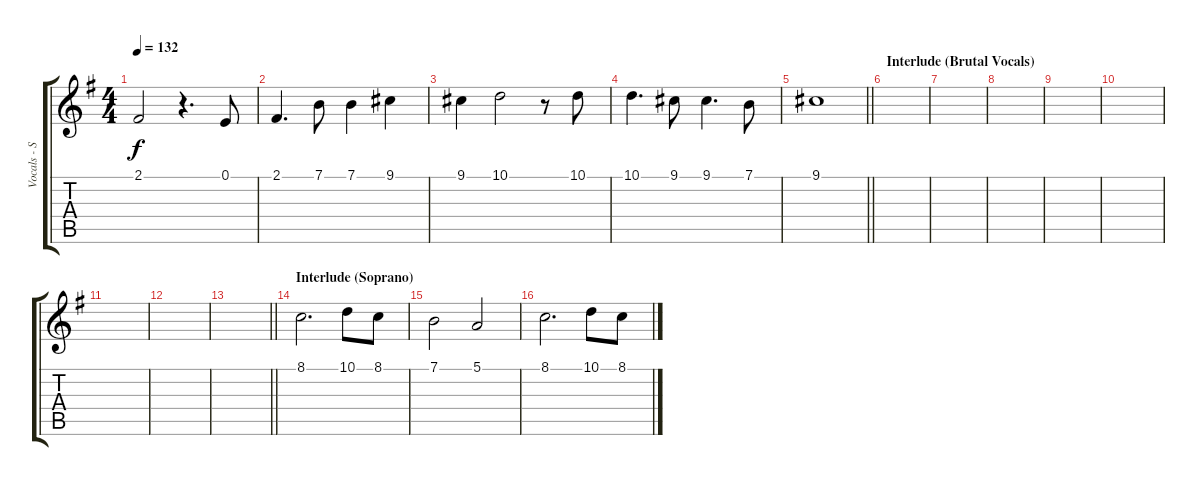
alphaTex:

\track ("Vocals - Simone Simons" "Vocals - S") {instrument choiraahs}
\staff {score tabs}
\tuning (E4 B3 G3 D3 A2 E2) {hide}
\ts (4 4)
\tempo 132
\clef g2
\ks g
2.1.2{dy f} r.4{d} 0.1.8 |
2.1.4{d} 7.1.8 7.1.4 9.1.4 |
9.1.4 10.1.2 r.8 10.1.8 |
10.1.4{d} 9.1.8 9.1.4{d} 7.1.8 |
\barLineRight lightlight
9.1.1 |
\section ("" "Interlude (Brutal Vocals)")
|
|
|
|
|
|
|
\barLineRight lightlight
|
\section ("" "Interlude (Soprano)")
8.1.2{d} 10.1.8 8.1.8 |
7.1.2 5.1.2 |
8.1.2{d} 10.1.8 8.1.8
